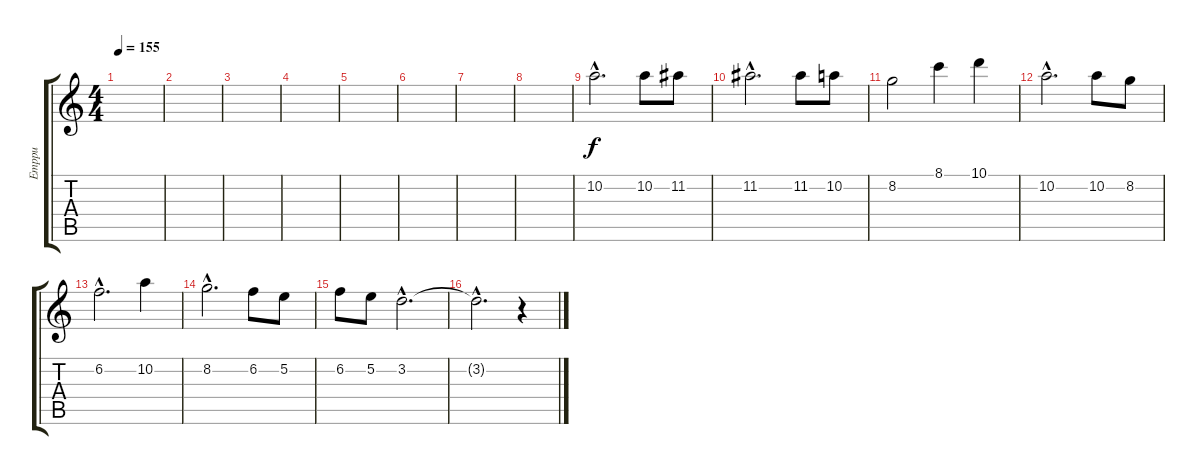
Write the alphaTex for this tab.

\track ("Emppu" "Emppu") {instrument distortionguitar}
\staff {score tabs}
\tuning (E4 B3 G3 D3 A2 E2) {hide}
\ts (4 4)
\tempo 155
\clef g2
\ks c
|
|
|
|
|
|
|
|
10.2{hac}.2{d volume 16} 10.2.8 11.2.8 |
11.2{hac}.2{d} 11.2.8 10.2.8 |
8.2.2 8.1.4 10.1.4 |
10.2{hac}.2{d} 10.2.8 8.2.8 |
6.2{hac}.2{d} 10.2.4 |
8.2{hac}.2{d} 6.2.8 5.2.8 |
6.2.8 5.2.8 3.2{hac}.2{d} |
3.2{hac t}.2{d} r.4
